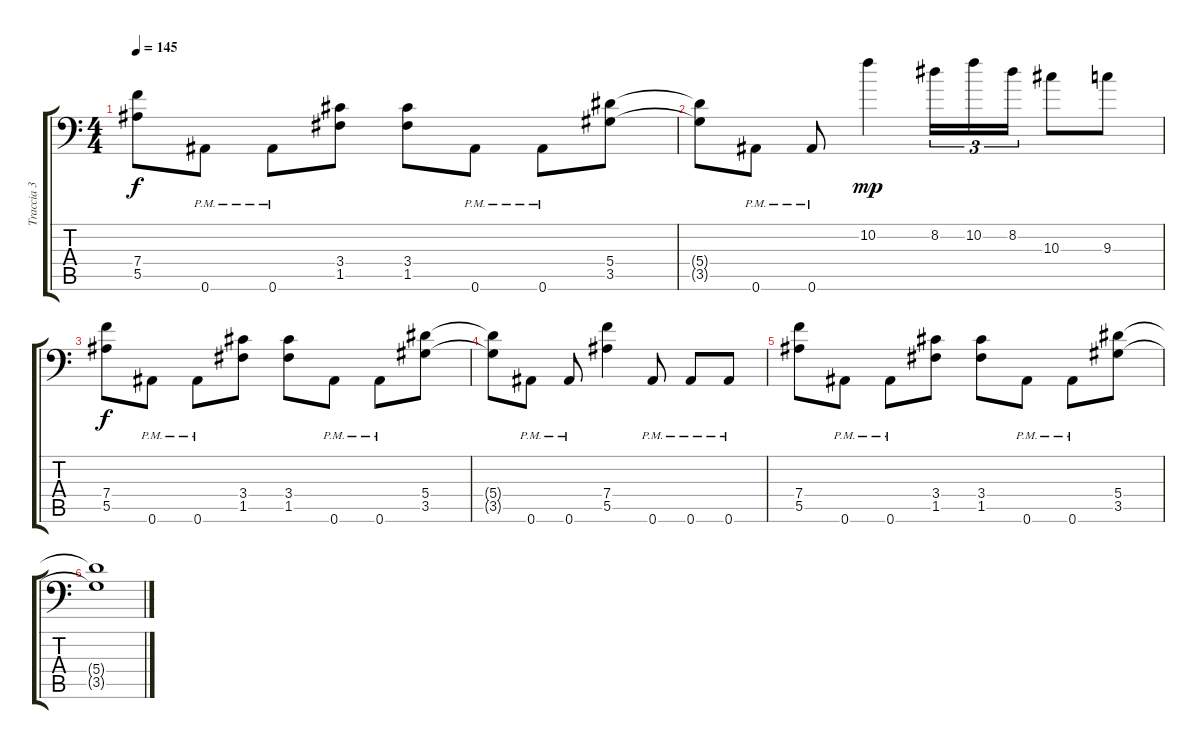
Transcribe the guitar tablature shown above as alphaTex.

\track ("Traccia 3" "Traccia 3") {instrument distortionguitar}
\staff {score tabs}
\tuning (C4 G3 Eb3 Bb2 F2 Bb1) {hide}
\ts (4 4)
\tempo 145
\clef f4
\ks c
(7.4 5.5).8{dy f} 0.6{pm}.8 0.6{pm}.8 (3.4 1.5).8 (3.4 1.5).8 0.6{pm}.8 0.6{pm}.8 (5.4 3.5).8 |
(5.4{t} 3.5{t}).8 0.6{pm}.8 0.6{pm}.8 10.2.4{dy mp} 8.2.16{tu (3 2)} 10.2.16{tu (3 2)} 8.2.16{tu (3 2)} 10.3.8 9.3.8 |
(7.4 5.5).8{dy f} 0.6{pm}.8 0.6{pm}.8 (3.4 1.5).8 (3.4 1.5).8 0.6{pm}.8 0.6{pm}.8 (5.4 3.5).8 |
(5.4{t} 3.5{t}).8 0.6{pm}.8 0.6{pm}.8 (7.4 5.5).4 0.6{pm}.8 0.6{pm}.8 0.6{pm}.8 |
(7.4 5.5).8 0.6{pm}.8 0.6{pm}.8 (3.4 1.5).8 (3.4 1.5).8 0.6{pm}.8 0.6{pm}.8 (5.4 3.5).8 |
(5.4{t} 3.5{t}).1
